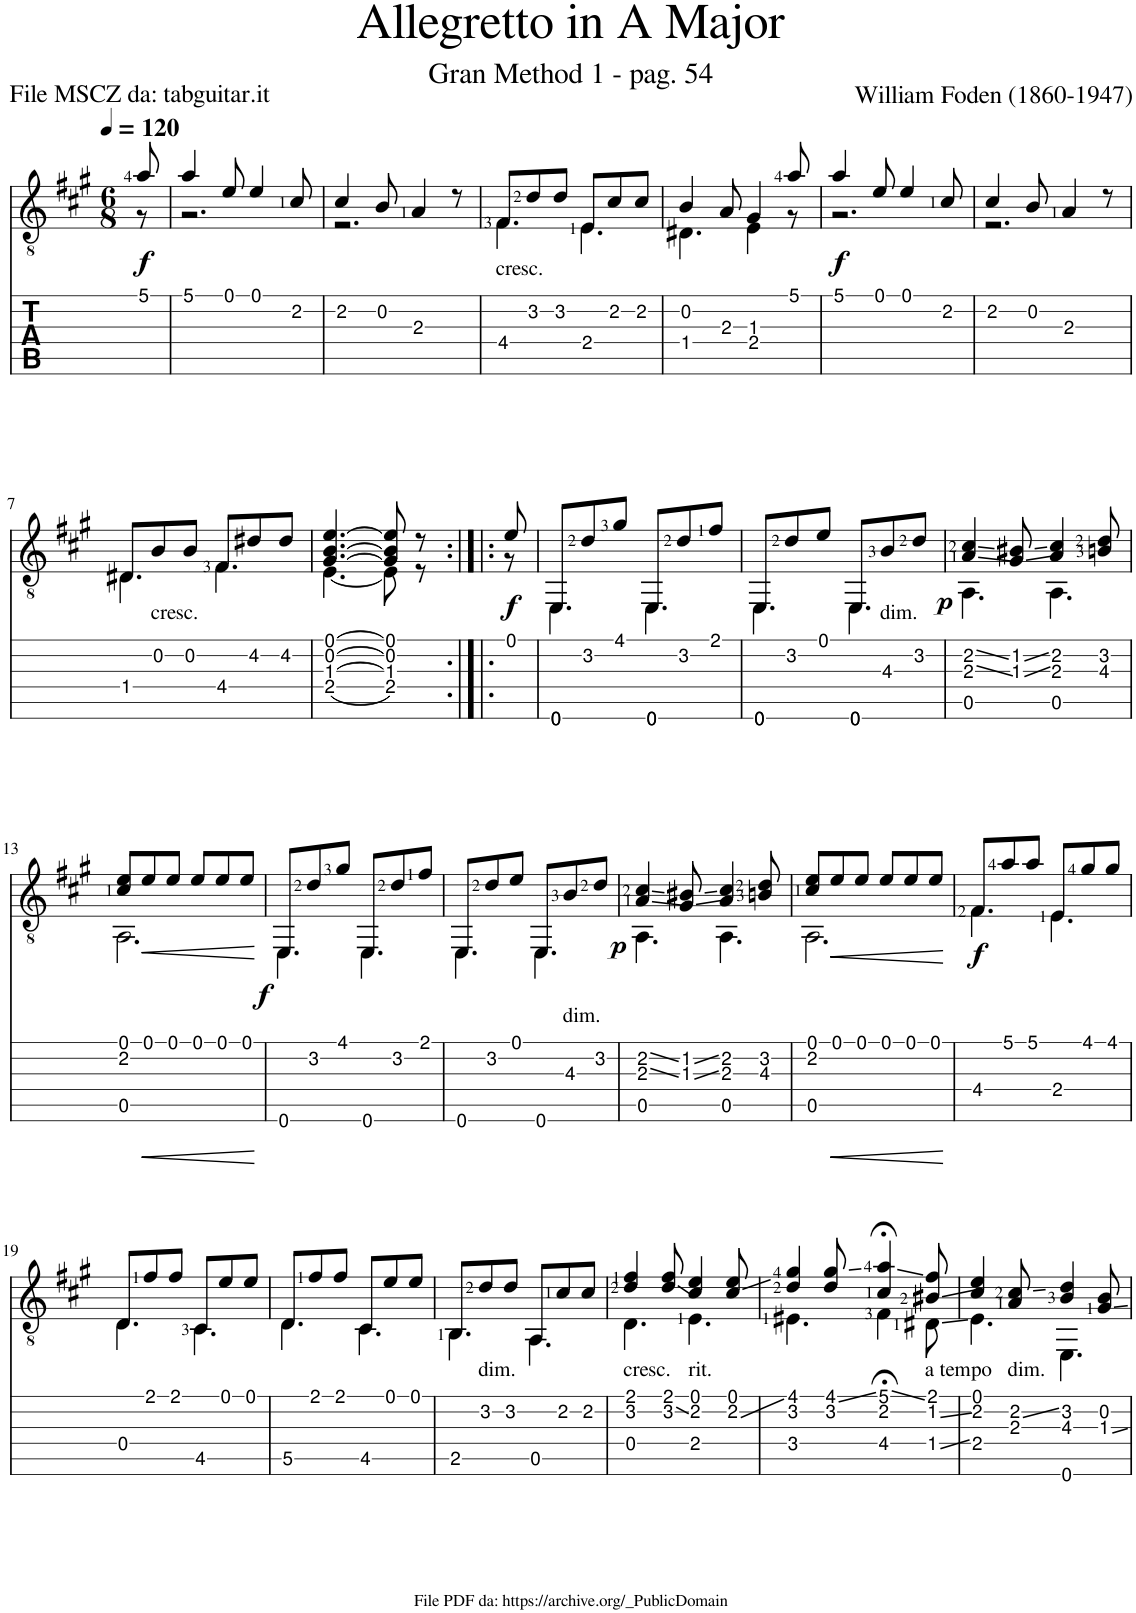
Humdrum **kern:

**kern	**kern	**dynam
*part1	*part1	*part1
*staff2	*staff1	*staff1/2
*I"Guitar	*	*
*I'Guit.	*	*
*stria6	*	*
*	*clefGv2	*
*k[f#c#g#]	*k[f#c#g#]	*
*M6/8	*M6/8	*
*MM120	*MM120	*
=	=	=
*^	*^	*
!	!	!	!	!LO:DY:b
8a	8r	8a/	8r	f
=1	=1	=1	=1	=1
4a	2.r	4a/	2.r	.
8e	.	8e/	.	.
4e	.	4e/	.	.
8c#	.	8c#/	.	.
=2	=2	=2	=2	=2
4c#	2.r	4c#/	2.r	.
8B	.	8B/	.	.
4A	.	4A/	.	.
8r	.	8r	.	.
=3	=3	=3	=3	=3
!LO:TX:a:t=cresc.	!	!	!	!
8F#L	4.F#	8F#/L	4.F#\	.
8d	.	8d/	.	.
8dJ	.	8d/J	.	.
8EL	4.E	8E/L	4.E\	.
8c#	.	8c#/	.	.
8c#J	.	8c#/J	.	.
=4	=4	=4	=4	=4
4B	4.D#	4B/	4.D#X\	.
8A	.	8A/	.	.
4G#	4E	4G#/	4E\	.
8a	8r	8a/	8r	.
=5	=5	=5	=5	=5
!	!	!	!	!LO:DY:b
4a	2.r	4a/	2.r	f
8e	.	8e/	.	.
4e	.	4e/	.	.
8c#	.	8c#/	.	.
=6	=6	=6	=6	=6
4c#	2.r	4c#/	2.r	.
8B	.	8B/	.	.
4A	.	4A/	.	.
8r	.	8r	.	.
!!LO:LB:g=z	!!
=7	=7	=7	=7	=7
8D#L	4.D#	8D#X/L	4.D#\	.
!LO:TX:a:t=cresc.	!	!	!	!
8B	.	8B/	.	.
8BJ	.	8B/J	.	.
8F#L	4.F#	8F#/L	4.F#\	.
8d#	.	8d#X/	.	.
8d#J	.	8d#/J	.	.
=8	=8	=8	=8	=8
[4.G# [4.B [4.e	[4.E	[4.G#/ [4.B/ [4.e/	[4.E\	.
8G#] 8B] 8e]	8E]	8G#/] 8B/] 8e/]	8E\]	.
8r	8r	8r	8r	.
=9:|!|:	=9:|!|:	=9:|!|:	=9:|!|:	=9:|!|:
!	!	!	!	!LO:DY:b
8e	8r	8e/	8r	f
=10	=10	=10	=10	=10
8EEL	4.EE	8EE/L	4.EE\	.
8d	.	8d/	.	.
8g#J	.	8g#/J	.	.
8EEL	4.EE	8EE/L	4.EE\	.
8d	.	8d/	.	.
8f#J	.	8f#/J	.	.
=11	=11	=11	=11	=11
8EEL	4.EE	8EE/L	4.EE\	.
8d	.	8d/	.	.
8eJ	.	8e/J	.	.
8EEL	4.EE	8EE/L	4.EE\	.
!LO:TX:a:t=dim.	!	!	!	!
8B	.	8B/	.	.
8dJ	.	8d/J	.	.
=12	=12	=12	=12	=12
!	!	!	!	!LO:DY:b
4A 4c#	4.AA	4A/ 4c#/	4.AA\	p
8G# 8B#	.	8G#/ 8B#X/	.	.
4A 4c#	4.AA	4A/ 4c#/	4.AA\	.
8B 8d	.	8Bn/ 8d/	.	.
!!LO:LB:g=z	!!
=13	=13	=13	=13	=13
8c#\ 8e\L	2.AA	8c#/ 8e/L	2.AA\	.
!	!	!	!	!LO:HP:b
8e	.	8e/	.	<
8eJ	.	8e/J	.	.
8eL	.	8e/L	.	.
8e	.	8e/	.	.
8eJ	.	8e/J	.	.
*v	*v	*	*	*
*	*v	*v	*
.	.	[
=14	=14	=14
*^	*^	*
!	!	!	!	!LO:DY:a=2
8EEL	4.EE	8EE/L	4.EE\	f
8d	.	8d/	.	.
8g#J	.	8g#/J	.	.
8EEL	4.EE	8EE/L	4.EE\	.
8d	.	8d/	.	.
8f#J	.	8f#/J	.	.
=15	=15	=15	=15	=15
8EEL	4.EE	8EE/L	4.EE\	.
8d	.	8d/	.	.
8eJ	.	8e/J	.	.
8EEL	4.EE	8EE/L	4.EE\	.
!LO:TX:a:t=dim.	!	!	!	!
8B	.	8B/	.	.
8dJ	.	8d/J	.	.
=16	=16	=16	=16	=16
!	!	!	!	!LO:DY:b
4A 4c#	4.AA	4A/ 4c#/	4.AA\	p
8G# 8B#X	.	8G#/ 8B#X/	.	.
4A 4c#	4.AA	4A/ 4c#/	4.AA\	.
8Bn 8d	.	8Bn/ 8d/	.	.
=17	=17	=17	=17	=17
8c#\ 8e\L	2.AA	8c#/ 8e/L	2.AA\	.
!	!	!	!	!LO:HP:b
8e	.	8e/	.	<
8eJ	.	8e/J	.	.
8eL	.	8e/L	.	.
8e	.	8e/	.	.
8eJ	.	8e/J	.	.
*v	*v	*	*	*
*	*v	*v	*
.	.	[
=18	=18	=18
*^	*^	*
!	!	!	!	!LO:DY:b
8F#L	4.F#	8F#/L	4.F#\	f
8a	.	8a/	.	.
8aJ	.	8a/J	.	.
8EL	4.E	8E/L	4.E\	.
8g#	.	8g#/	.	.
8g#J	.	8g#/J	.	.
!!LO:LB:g=z	!!
=19	=19	=19	=19	=19
8DL	4.D	8D/L	4.D\	.
8f#	.	8f#/	.	.
8f#J	.	8f#/J	.	.
8C#L	4.C#	8C#/L	4.C#\	.
8e	.	8e/	.	.
8eJ	.	8e/J	.	.
=20	=20	=20	=20	=20
8DL	4.D	8D/L	4.D\	.
8f#	.	8f#/	.	.
8f#J	.	8f#/J	.	.
8C#L	4.C#	8C#/L	4.C#\	.
8e	.	8e/	.	.
8eJ	.	8e/J	.	.
=21	=21	=21	=21	=21
8BBL	4.BB	8BB/L	4.BB\	.
!LO:TX:a:t=dim.	!	!	!	!
8d	.	8d/	.	.
8dJ	.	8d/J	.	.
8AAL	4.AA	8AA/L	4.AA\	.
8c#	.	8c#/	.	.
8c#J	.	8c#/J	.	.
=22	=22	=22	=22	=22
!LO:TX:a:t=cresc.	!	!	!	!
4d 4f#	4.D	4d/ 4f#/	4.D\	.
8d 8f#	.	8d/ 8f#/	.	.
!LO:TX:a:t=rit.	!	!	!	!
4c# 4e	4.E	4c#/ 4e/	4.E\	.
8c# 8e	.	8c#/ 8e/	.	.
=23	=23	=23	=23	=23
4d 4g#	4.E#	4d/ 4g#/	4.E#X\	.
8d 8g#	.	8d/ 8g#/	.	.
4c#;< 4a;<	4F#	4c#/;< 4a/;<	4F#\	.
!LO:TX:a:t=a tempo	!	!	!	!
8B# 8f#	8D#	8B#X/ 8f#/	8D#X\	.
=24	=24	=24	=24	=24
4c# 4e	4.E	4c#/ 4e/	4.E\	.
!LO:TX:a:t=dim.	!	!	!	!
8A 8c#	.	8A/ 8c#/	.	.
4B 4d	4.EE	4B/ 4d/	4.EE\	.
8G# 8B	.	8G#/ 8B/	.	.
*v	*v	*	*	*
*	*v	*v	*
=	=	=
*-	*-	*-
